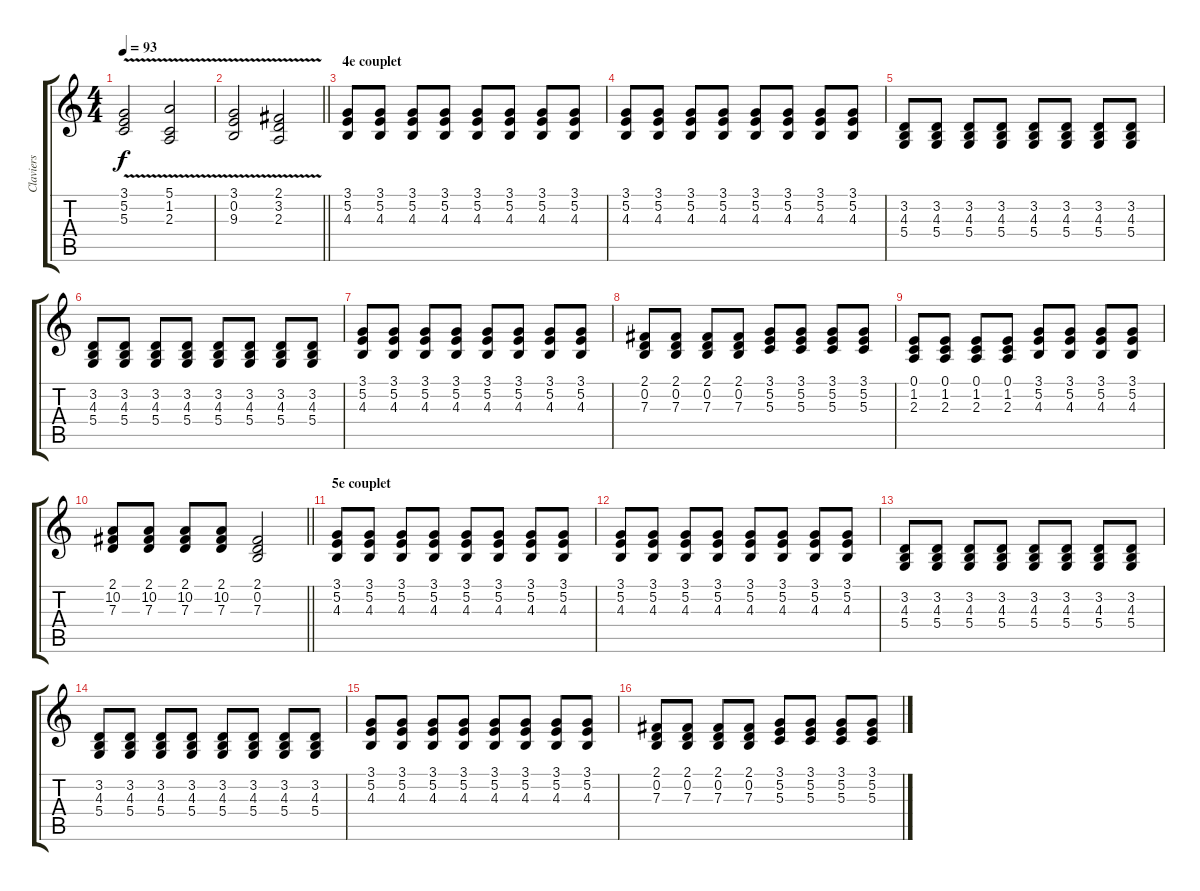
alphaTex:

\track ("Claviers" "Claviers") {instrument acousticgrandpiano}
\staff {score tabs}
\tuning (E4 B3 G3 D3 A2 E2) {hide}
\ts (4 4)
\tempo 93
\clef g2
\ks c
(3.1 5.2 5.3{v}).2{dy f instrument synthvoice} (5.1 1.2{v} 2.3).2 |
\barLineRight lightlight
(3.1 0.2{v} 9.3).2 (2.1 3.2 2.3{v}).2 |
\section ("" "4e couplet")
(3.1 5.2 4.3).8{instrument acousticgrandpiano} (3.1 5.2 4.3).8 (3.1 5.2 4.3).8 (3.1 5.2 4.3).8 (3.1 5.2 4.3).8 (3.1 5.2 4.3).8 (3.1 5.2 4.3).8 (3.1 5.2 4.3).8 |
(3.1 5.2 4.3).8 (3.1 5.2 4.3).8 (3.1 5.2 4.3).8 (3.1 5.2 4.3).8 (3.1 5.2 4.3).8 (3.1 5.2 4.3).8 (3.1 5.2 4.3).8 (3.1 5.2 4.3).8 |
(3.2 4.3 5.4).8 (3.2 4.3 5.4).8 (3.2 4.3 5.4).8 (3.2 4.3 5.4).8 (3.2 4.3 5.4).8 (3.2 4.3 5.4).8 (3.2 4.3 5.4).8 (3.2 4.3 5.4).8 |
(3.2 4.3 5.4).8 (3.2 4.3 5.4).8 (3.2 4.3 5.4).8 (3.2 4.3 5.4).8 (3.2 4.3 5.4).8 (3.2 4.3 5.4).8 (3.2 4.3 5.4).8 (3.2 4.3 5.4).8 |
(3.1 5.2 4.3).8 (3.1 5.2 4.3).8 (3.1 5.2 4.3).8 (3.1 5.2 4.3).8 (3.1 5.2 4.3).8 (3.1 5.2 4.3).8 (3.1 5.2 4.3).8 (3.1 5.2 4.3).8 |
(2.1 0.2 7.3).8 (2.1 0.2 7.3).8 (2.1 0.2 7.3).8 (2.1 0.2 7.3).8 (3.1 5.2 5.3).8 (3.1 5.2 5.3).8 (3.1 5.2 5.3).8 (3.1 5.2 5.3).8 |
(0.1 1.2 2.3).8 (0.1 1.2 2.3).8 (0.1 1.2 2.3).8 (0.1 1.2 2.3).8 (3.1 5.2 4.3).8 (3.1 5.2 4.3).8 (3.1 5.2 4.3).8 (3.1 5.2 4.3).8 |
\barLineRight lightlight
(2.1 10.2 7.3).8 (2.1 10.2 7.3).8 (2.1 10.2 7.3).8 (2.1 10.2 7.3).8 (2.1 0.2 7.3).2 |
\section ("" "5e couplet")
(3.1 5.2 4.3).8{instrument acousticgrandpiano} (3.1 5.2 4.3).8 (3.1 5.2 4.3).8 (3.1 5.2 4.3).8 (3.1 5.2 4.3).8 (3.1 5.2 4.3).8 (3.1 5.2 4.3).8 (3.1 5.2 4.3).8 |
(3.1 5.2 4.3).8 (3.1 5.2 4.3).8 (3.1 5.2 4.3).8 (3.1 5.2 4.3).8 (3.1 5.2 4.3).8 (3.1 5.2 4.3).8 (3.1 5.2 4.3).8 (3.1 5.2 4.3).8 |
(3.2 4.3 5.4).8 (3.2 4.3 5.4).8 (3.2 4.3 5.4).8 (3.2 4.3 5.4).8 (3.2 4.3 5.4).8 (3.2 4.3 5.4).8 (3.2 4.3 5.4).8 (3.2 4.3 5.4).8 |
(3.2 4.3 5.4).8 (3.2 4.3 5.4).8 (3.2 4.3 5.4).8 (3.2 4.3 5.4).8 (3.2 4.3 5.4).8 (3.2 4.3 5.4).8 (3.2 4.3 5.4).8 (3.2 4.3 5.4).8 |
(3.1 5.2 4.3).8 (3.1 5.2 4.3).8 (3.1 5.2 4.3).8 (3.1 5.2 4.3).8 (3.1 5.2 4.3).8 (3.1 5.2 4.3).8 (3.1 5.2 4.3).8 (3.1 5.2 4.3).8 |
(2.1 0.2 7.3).8 (2.1 0.2 7.3).8 (2.1 0.2 7.3).8 (2.1 0.2 7.3).8 (3.1 5.2 5.3).8 (3.1 5.2 5.3).8 (3.1 5.2 5.3).8 (3.1 5.2 5.3).8
